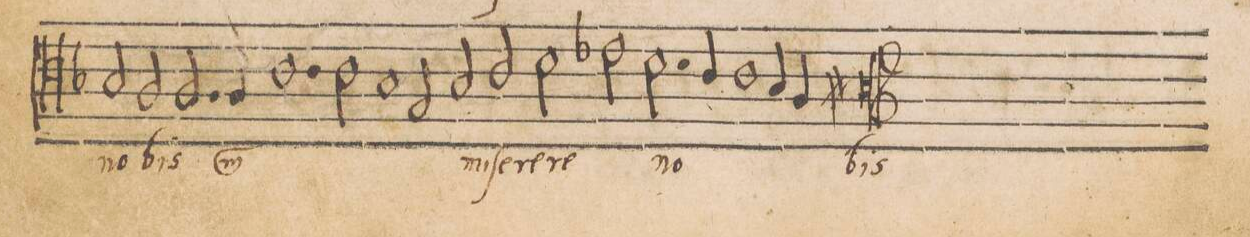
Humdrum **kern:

**kern	**text	**text
*I"ALTVS	*	*
*clefC3	*	*
*k[b-]	*	*
*met(C|)	*	*
*M2/1	*	*
2B-/	no-	.
2A/	-bis	.
*	*ij	*
2.A/	mi-	.
4A/	-ſe-	.
=25	=25	=25
1.c	-re-	.
2c\	-re	.
=26	=26	=26
1B-	no-	.
2G/	-bis	.
*	*Xij	*
2B-/	mi-	.
=27	=27	=27
2c/	-ſe-	.
2d\	-re-	.
2e-X\	-re	.
2.d\	no-	.
=28	=28	=28
4c/	.	.
1c	.	.
4B-/	.	.
4A/	.	.
=29	=29	=29
0Bn	-bis	.
=30||	=30||	=30||
*M2/1	*	*
*met(C|)	*	*
*-	*-	*-
